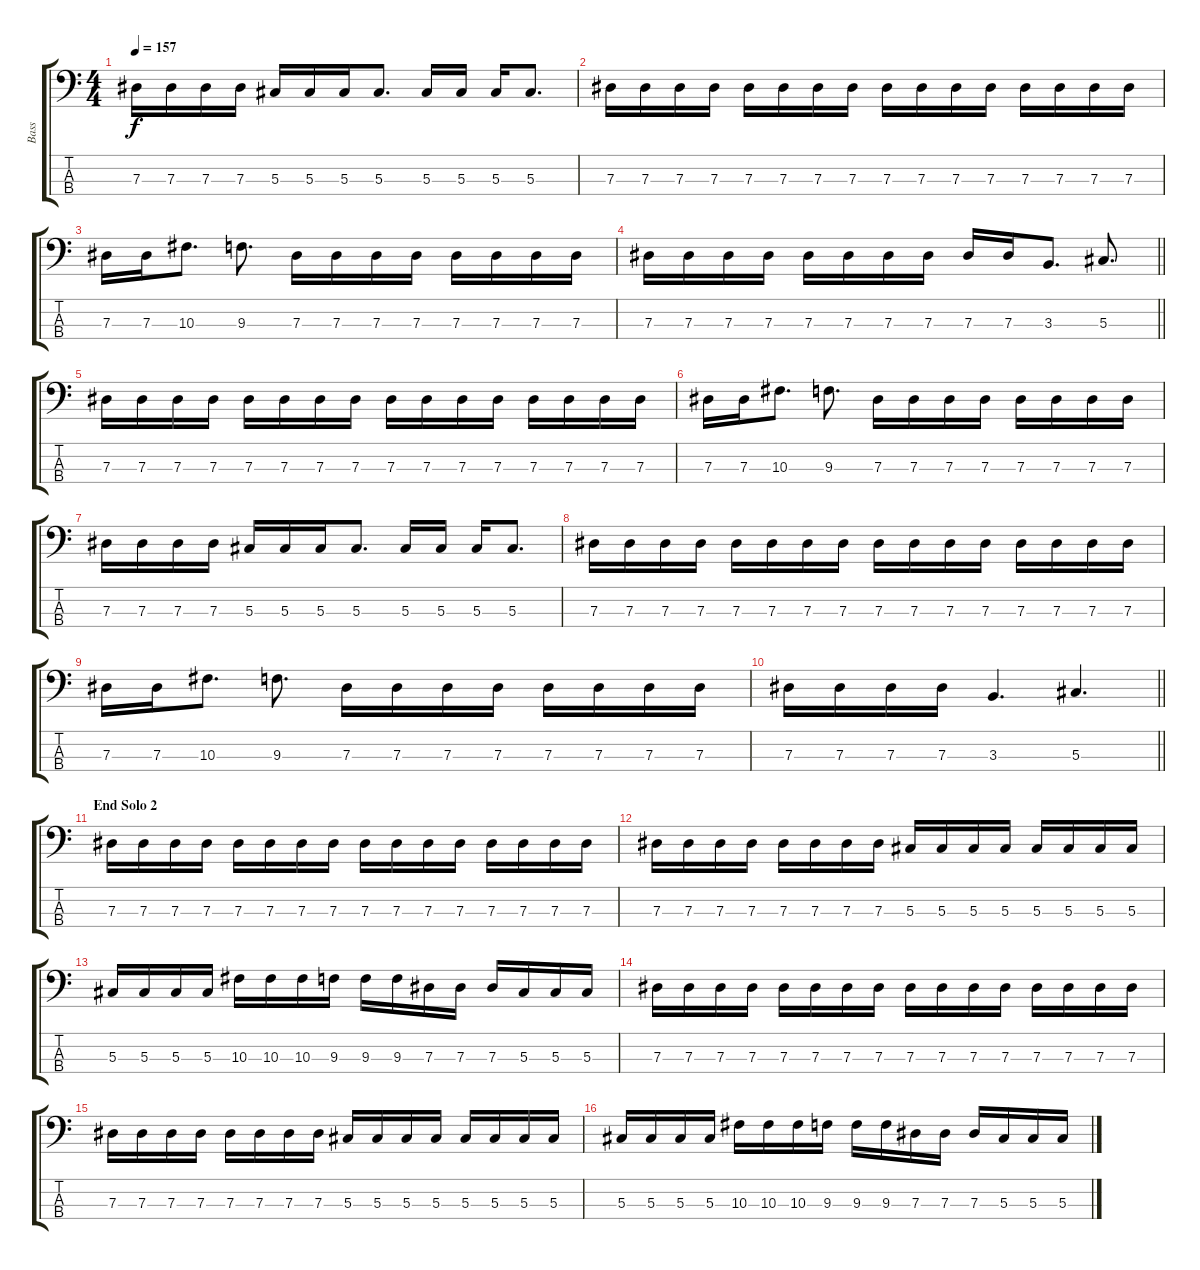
\track ("Bass" "Bass") {instrument electricbassfinger}
\staff {score tabs}
\tuning (Gb2 Db2 Ab1 Eb1) {hide}
\ts (4 4)
\tempo 157
\clef f4
\ks c
7.3.16{dy f} 7.3.16 7.3.16 7.3.16 5.3.16 5.3.16 5.3.16 5.3.8{d} 5.3.16 5.3.16 5.3.16 5.3.8{d} |
7.3.16 7.3.16 7.3.16 7.3.16 7.3.16 7.3.16 7.3.16 7.3.16 7.3.16 7.3.16 7.3.16 7.3.16 7.3.16 7.3.16 7.3.16 7.3.16 |
7.3.16 7.3.16 10.3.8{d} 9.3.8{d} 7.3.16 7.3.16 7.3.16 7.3.16 7.3.16 7.3.16 7.3.16 7.3.16 |
\barLineRight lightlight
7.3.16 7.3.16 7.3.16 7.3.16 7.3.16 7.3.16 7.3.16 7.3.16 7.3.16 7.3.16 3.3.8{d} 5.3.8{d} |
7.3.16 7.3.16 7.3.16 7.3.16 7.3.16 7.3.16 7.3.16 7.3.16 7.3.16 7.3.16 7.3.16 7.3.16 7.3.16 7.3.16 7.3.16 7.3.16 |
7.3.16 7.3.16 10.3.8{d} 9.3.8{d} 7.3.16 7.3.16 7.3.16 7.3.16 7.3.16 7.3.16 7.3.16 7.3.16 |
7.3.16 7.3.16 7.3.16 7.3.16 5.3.16 5.3.16 5.3.16 5.3.8{d} 5.3.16 5.3.16 5.3.16 5.3.8{d} |
7.3.16 7.3.16 7.3.16 7.3.16 7.3.16 7.3.16 7.3.16 7.3.16 7.3.16 7.3.16 7.3.16 7.3.16 7.3.16 7.3.16 7.3.16 7.3.16 |
7.3.16 7.3.16 10.3.8{d} 9.3.8{d} 7.3.16 7.3.16 7.3.16 7.3.16 7.3.16 7.3.16 7.3.16 7.3.16 |
\barLineRight lightlight
7.3.16 7.3.16 7.3.16 7.3.16 3.3.4{d} 5.3.4{d} |
\section ("" "End Solo 2")
7.3.16 7.3.16 7.3.16 7.3.16 7.3.16 7.3.16 7.3.16 7.3.16 7.3.16 7.3.16 7.3.16 7.3.16 7.3.16 7.3.16 7.3.16 7.3.16 |
7.3.16 7.3.16 7.3.16 7.3.16 7.3.16 7.3.16 7.3.16 7.3.16 5.3.16 5.3.16 5.3.16 5.3.16 5.3.16 5.3.16 5.3.16 5.3.16 |
5.3.16 5.3.16 5.3.16 5.3.16 10.3.16 10.3.16 10.3.16 9.3.16 9.3.16 9.3.16 7.3.16 7.3.16 7.3.16 5.3.16 5.3.16 5.3.16 |
7.3.16 7.3.16 7.3.16 7.3.16 7.3.16 7.3.16 7.3.16 7.3.16 7.3.16 7.3.16 7.3.16 7.3.16 7.3.16 7.3.16 7.3.16 7.3.16 |
7.3.16 7.3.16 7.3.16 7.3.16 7.3.16 7.3.16 7.3.16 7.3.16 5.3.16 5.3.16 5.3.16 5.3.16 5.3.16 5.3.16 5.3.16 5.3.16 |
5.3.16 5.3.16 5.3.16 5.3.16 10.3.16 10.3.16 10.3.16 9.3.16 9.3.16 9.3.16 7.3.16 7.3.16 7.3.16 5.3.16 5.3.16 5.3.16
